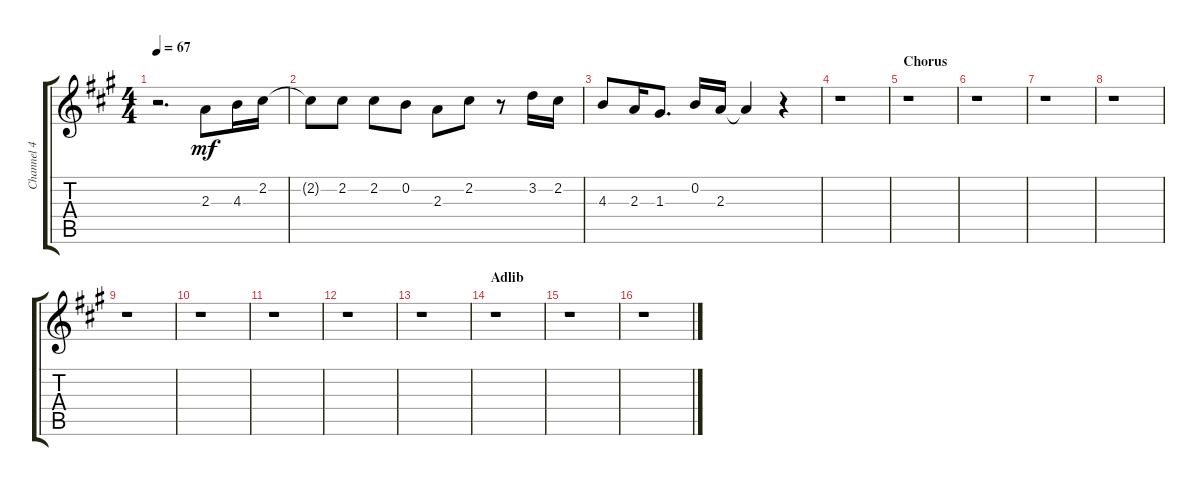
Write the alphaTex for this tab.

\track ("Channel 4" "Channel 4") {instrument acousticguitarnylon}
\staff {score tabs}
\tuning (E4 B3 G3 D3 A2 E2) {hide}
\ts (4 4)
\tempo 67
\clef g2
\ks f#minor
r.2{d dy mf} 2.3.8 4.3.16 2.2.16 |
2.2{t}.8 2.2.8 2.2.8 0.2.8 2.3.8 2.2.8 r.8 3.2.16 2.2.16 |
4.3.8 2.3.16 1.3.8{d} 0.2.16 2.3.16 2.3{t}.4 r.4 |
r.1 |
\section ("" "Chorus")
r.1 |
r.1 |
r.1 |
r.1 |
r.1 |
r.1 |
r.1 |
r.1 |
r.1 |
\section ("" "Adlib")
r.1 |
r.1 |
r.1
